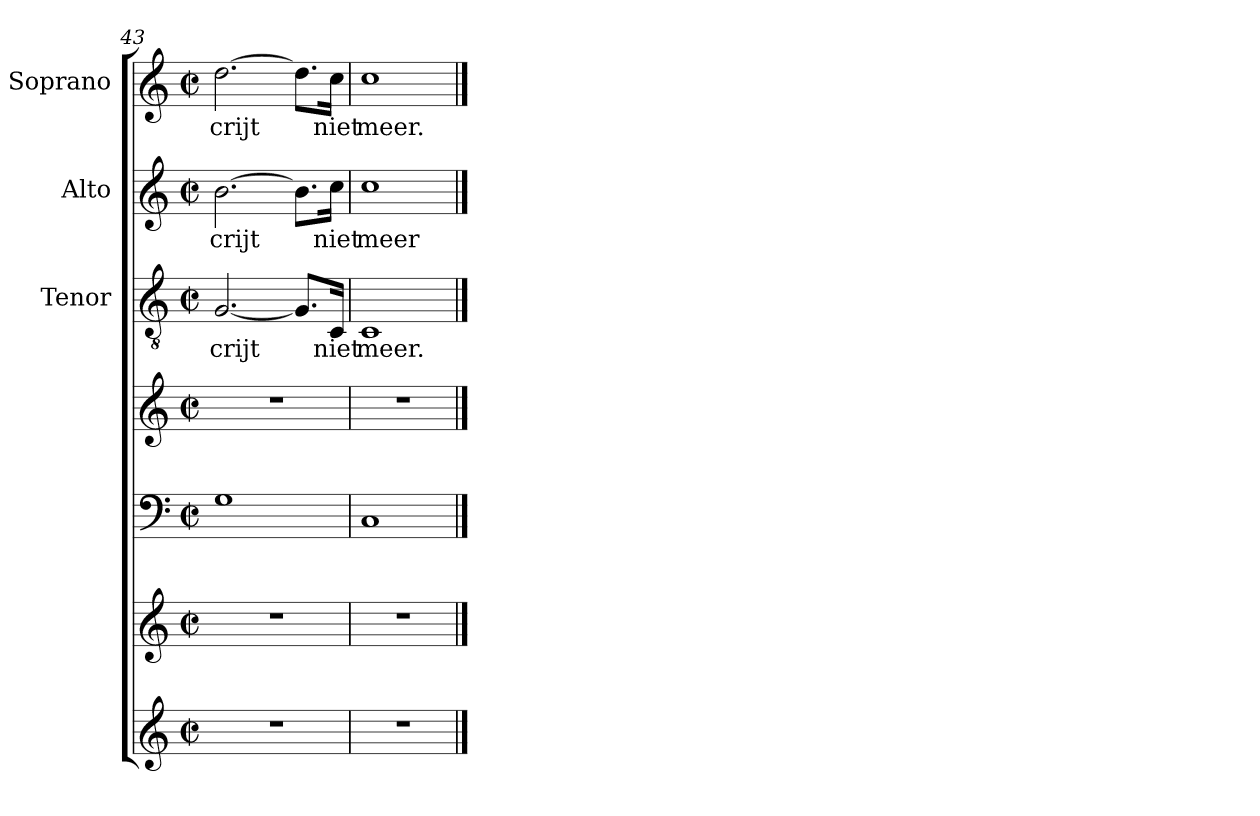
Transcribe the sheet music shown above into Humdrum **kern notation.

**kern	**kern	**kern	**kern	**kern	**text	**kern	**text	**kern	**text
*part6	*part5	*part4	*part4	*part3	*part3	*part2	*part2	*part1	*part1
*staff7	*staff6	*staff5	*staff4	*staff3	*staff3	*staff2	*staff2	*staff1	*staff1
*	*	*	*	*I"Tenor	*	*I"Alto	*	*I"Soprano	*
*	*	*	*	*I'T	*	*I'A	*	*I'S	*
*clefG2	*clefG2	*clefF4	*clefG2	*clefGv2	*	*clefG2	*	*clefG2	*
*k[]	*k[]	*k[]	*k[]	*k[]	*	*k[]	*	*k[]	*
*C:	*C:	*C:	*C:	*C:	*	*C:	*	*C:	*
*M2/2	*M2/2	*M2/2	*M2/2	*M2/2	*	*M2/2	*	*M2/2	*
*met(c|)	*met(c|)	*met(c|)	*met(c|)	*met(c|)	*	*met(c|)	*	*met(c|)	*
=43	=43	=43	=43	=43	=43	=43	=43	=43	=43
1r	1r	1G	1r	[2.G/	crijt	[2.b\	crijt	[2.dd\	crijt
.	.	.	.	8.G/L]	.	8.b\L]	.	8.dd\L]	.
.	.	.	.	16C/Jk	niet	16cc\Jk	niet	16cc\Jk	niet
=44	=44	=44	=44	=44	=44	=44	=44	=44	=44
1r	1r	1C	1r	1C	meer.	1cc	meer	1cc	meer.
==	==	==	==	==	==	==	==	==	==
*-	*-	*-	*-	*-	*-	*-	*-	*-	*-
